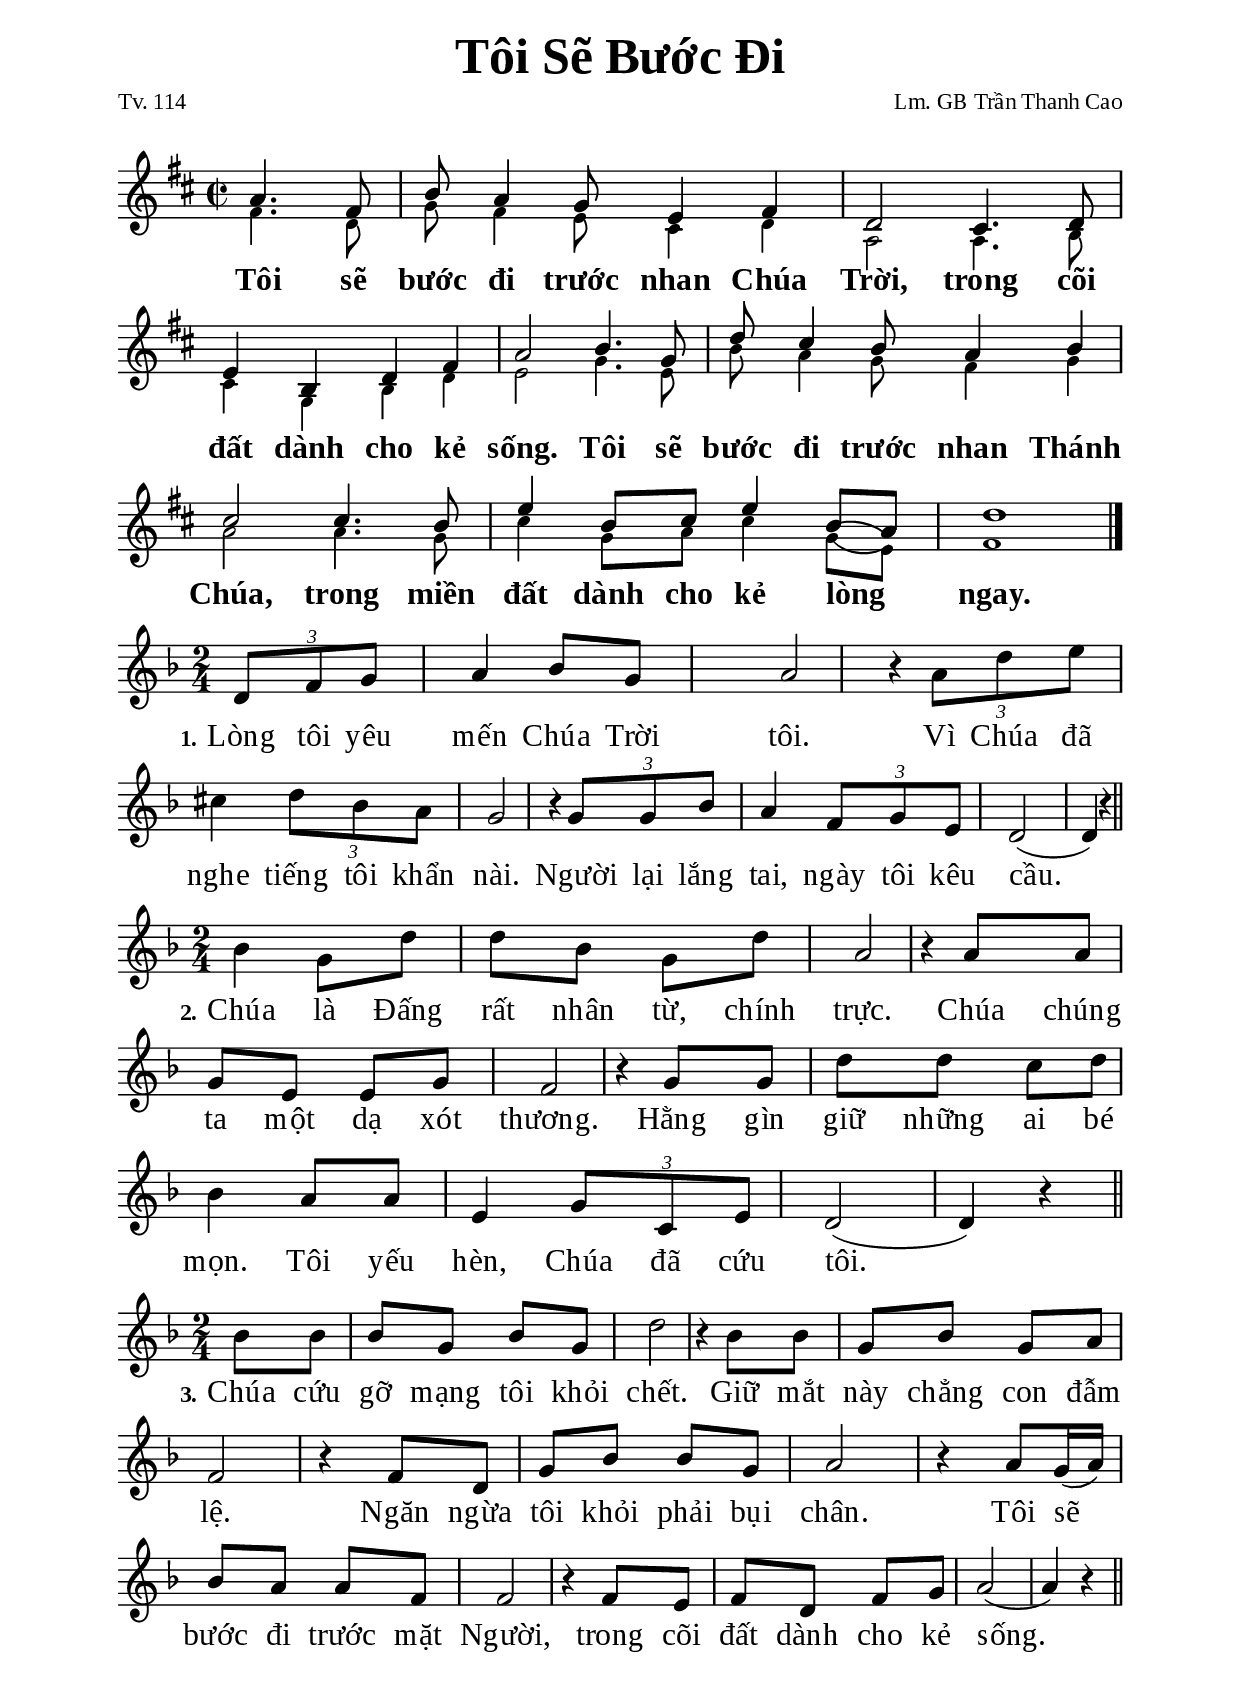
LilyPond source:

% Cài đặt chung
\version "2.20.0"
\include "english.ly"

\header {
  title = \markup { \fontsize #3 "Tôi Sẽ Bước Đi" }
  poet = "Tv. 114"
  composer = "Lm. GB Trần Thanh Cao"
  arranger = " "
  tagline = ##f
}

\paper {
  #(set-paper-size "a4")
  top-margin = 10\mm
  bottom-margin = 10\mm
  left-margin = 20\mm
  right-margin = 20\mm
  indent = #0
  #(define fonts
    (make-pango-font-tree
      "Liberation Serif"
      "Liberation Serif"
      "Liberation Serif"
      (/ 20 20)))
  page-count = #1
}

% Nhạc điệp khúc
nhacDiepKhucSop = \relative c'' {
  \partial 2 a4. fs8 |
  b a4 g8 e4 fs |
  d2 cs4. d8 |
  e4 b d fs |
  a2 b4. g8 |
  d' cs4 b8 a4 b |
  cs2 cs4. b8 |
  e4 b8 cs e4 b8 _(a) |
  d1 \bar "|."
}

nhacDiepKhucBas = \relative c' {
  \partial 2 fs4. d8 |
  g8 fs4 e8 cs4 d |
  a2 a4. b8 |
  cs4 g b d |
  e2 g4. e8 |
  b' a4 g8 fs4 g |
  a2 a4. g8 |
  cs4 g8 a cs4 g8 ^(e) |
  fs1
}

% Nhạc phiên khúc
nhacPhienKhucMot = \relative c' {
  \partial 4 \tuplet 3/2 { d8 f g } |
  a4 bf8 g |
  a2 |
  r4 \tuplet 3/2 { a8 d e } |
  cs4 \tuplet 3/2 { d8 bf a } |
  g2 |
  r4 \tuplet 3/2 { g8 g bf } |
  a4 \tuplet 3/2 { f8 g e } |
  d2 ( 
  d4) r \bar "||"
}

nhacPhienKhucHai = \relative c'' {
  bf4 g8 d' |
  d bf g d' |
  a2 |
  r4 a8 a |
  g e e g |
  f2 
  r4 g8 g |
  d' d c d |
  bf4 a8 a |
  e4 \tuplet 3/2 { g8 c, e } |
  d2 ( |
  d4) r \bar "||"
}

nhacPhienKhucBa = \relative c'' {
  \partial 4 bf8 bf |
  bf g bf g |
  d'2 |
  r4 bf8 bf |
  g bf g a |
  f2 |
  r4 f8 d |
  g bf bf g |
  a2 |
  r4 a8 g16 (a) |
  bf8 a a f |
  f2 |
  r4 f8 e |
  f d f g |
  a2 ( |
  a4) r \bar "||"
}

% Lời điệp khúc
loiDiepKhuc = \lyricmode {
  Tôi sẽ bước đi trước nhan Chúa Trời,
  trong cõi đất dành cho kẻ sống.
  Tôi sẽ bước đi trước nhan Thánh Chúa,
  trong miền đất dành cho kẻ lòng ngay.
}

% Lời phiên khúc
loiPhienKhucMot = \lyricmode {
  \set stanza = #"1."
  Lòng tôi yêu mến Chúa Trời tôi.
  Vì Chúa đã nghe tiếng tôi khẩn nài.
  Người lại lắng tai, ngày tôi kêu cầu.
}

loiPhienKhucHai = \lyricmode {
  \set stanza = #"2."
  Chúa là Đấng rất nhân từ, chính trực.
  Chúa chúng ta một dạ xót thương.
  Hằng gìn giữ những ai bé mọn.
  Tôi yếu hèn, Chúa đã cứu tôi.
}

loiPhienKhucBa = \lyricmode {
  \set stanza = #"3."
  Chúa cứu gỡ mạng tôi khỏi chết.
  Giữ mắt này chẳng con đẫm lệ.
  Ngăn ngừa tôi khỏi phải bụi chân.
  Tôi sẽ bước đi trước mặt Người,
  trong cõi đất dành cho kẻ sống.
}


% Dàn trang
\score {
  \new ChoirStaff <<
    \new Staff = diepKhuc \with {
        \consists "Merge_rests_engraver"
        \magnifyStaff #(magstep +1)
      }
      <<
      \new Voice = beSop {
        \voiceOne \key d \major \time 2/2 \nhacDiepKhucSop
      }
      \new Voice = beBas {
        \override NoteHead.font-size = #-2
        \voiceTwo \key d \major \time 2/2 \nhacDiepKhucBas
      }
    >>
    \new Lyrics \lyricsto beSop \loiDiepKhuc
  >>
  \layout {
    \override Lyrics.LyricText.font-series = #'bold
    \override Lyrics.LyricText.font-size = #+3
    \override Lyrics.LyricSpace.minimum-distance = #2.0
    \override Score.BarNumber.break-visibility = ##(#f #f #f)
    \override Score.SpacingSpanner.uniform-stretching = ##t
  }
}

\score {
  \new ChoirStaff <<
    \new Staff = phienKhuc \with {
        \magnifyStaff #(magstep +1)
      }
      <<
      \new Voice = beSop {
        \key f \major \time 2/4 \nhacPhienKhucMot
      }
    >>
    \new Lyrics \lyricsto beSop \loiPhienKhucMot
  >>
  \layout {
    %\override Staff.TimeSignature.transparent = ##t
    \override Lyrics.LyricText.font-size = #+3
    \override Lyrics.LyricSpace.minimum-distance = #1.4
    \override Score.BarNumber.break-visibility = ##(#f #f #f)
    \override Score.SpacingSpanner.uniform-stretching = ##t
    \override Score.SpacingSpanner packed-spacing = ##t
  }
}

\score {
  \new ChoirStaff <<
    \new Staff = phienKhuc \with {
        \magnifyStaff #(magstep +1)
      }
      <<
      \new Voice = beSop {
        \key f \major \time 2/4 \nhacPhienKhucHai
      }
    >>
    \new Lyrics \lyricsto beSop \loiPhienKhucHai
  >>
  \layout {
    %\override Staff.TimeSignature.transparent = ##t
    \override Lyrics.LyricText.font-size = #+3
    \override Lyrics.LyricSpace.minimum-distance = #3.6
    \override Score.BarNumber.break-visibility = ##(#f #f #f)
    \override Score.SpacingSpanner.uniform-stretching = ##t
  }
}

\score {
  \new ChoirStaff <<
    \new Staff = phienKhuc \with {
        \magnifyStaff #(magstep +1)
      }
      <<
      \new Voice = beSop {
        \key f \major \time 2/4 \nhacPhienKhucBa
      }
    >>
    \new Lyrics \lyricsto beSop \loiPhienKhucBa
  >>
  \layout {
    %\override Staff.TimeSignature.transparent = ##t
    \override Lyrics.LyricText.font-size = #+3
    \override Lyrics.LyricSpace.minimum-distance = #1.7
    \override Score.BarNumber.break-visibility = ##(#f #f #f)
    \override Score.SpacingSpanner.uniform-stretching = ##t
  }
}
